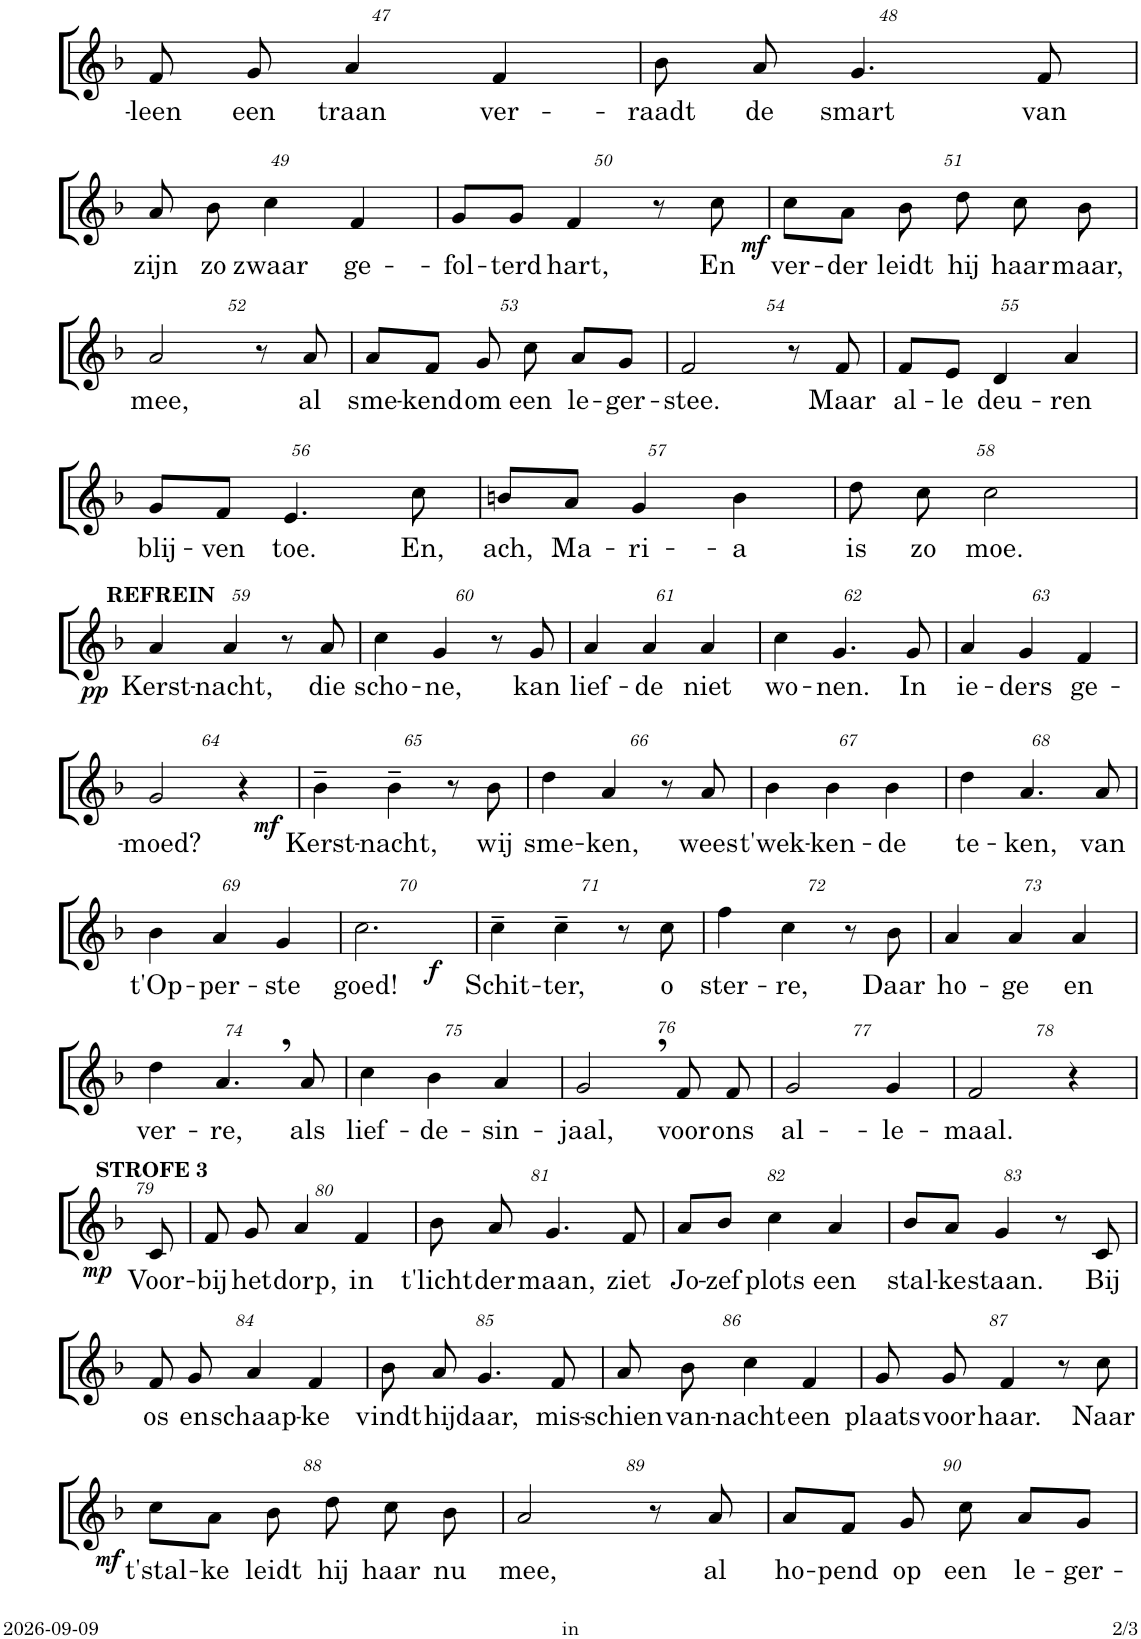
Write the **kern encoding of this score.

**kern	**text	**dynam	**kern	**text	**dynam
*part2	*part2	*part2	*part1	*part1	*part1
*staff2	*staff2	*staff2	*staff1	*staff1	*staff1
*I"Bas	*	*	*I"Soprano	*	*
*I'Bs.	*	*	*I'S.	*	*
!!LO:PB:g=z
*clefF4	*	*	*clefG2	*	*
*k[b-]	*	*	*k[b-]	*	*
*M3/4	*	*	*M3/4	*	*
=47	=47	=47	=47	=47	=47
!	!	!	!	!LO:LY:b	!
8F\L	-leen	.	8f/	-leen	.
!	!	!	!	!LO:LY:b	!
8G\J	een	.	8g/	een	.
!	!	!	!	!LO:LY:b	!
4A	traan	.	4a/	traan	.
!	!	!	!	!LO:LY:b	!
4F	ver-	.	4f/	ver-	.
=48	=48	=48	=48	=48	=48
!	!	!	!	!LO:LY:b	!
8B-\L	-raadt	.	8b-\	-raadt	.
!	!	!	!	!LO:LY:b	!
8A\J	de	.	8a/	de	.
!	!	!	!	!LO:LY:b	!
4.G	smart	.	4.g/	smart	.
!	!	!	!	!LO:LY:b	!
8F	van	.	8f/	van	.
!!LO:LB:g=z
=49	=49	=49	=49	=49	=49
!	!	!	!	!LO:LY:b	!
8A\L	zijn	.	8a/	zijn	.
!	!	!	!	!LO:LY:b	!
8B-\J	zo	.	8b-\	zo	.
!	!	!	!	!LO:LY:b	!
4c	zwaar	.	4cc\	zwaar	.
!	!	!	!	!LO:LY:b	!
4F	ge-	.	4f/	ge-	.
=50	=50	=50	=50	=50	=50
!	!	!	!	!LO:LY:b	!
8G\L	-fol-	.	8g/L	-fol-	.
!	!	!	!	!LO:LY:b	!
8G\J	-terd	.	8g/J	-terd	.
!	!	!	!	!LO:LY:b	!
4F	hart,	.	4f/	hart,	.
8r	.	.	8r	.	.
!	!	!	!	!LO:LY:b	!
8c	En	.	8cc\	En	.
=51	=51	=51	=51	=51	=51
!	!	!LO:DY:b	!	!LO:LY:b	!LO:DY:b
8c\L	ver-	mf	8cc\L	ver-	mf
!	!	!	!	!LO:LY:b	!
8A\J	-der	.	8a\J	-der	.
!	!	!	!	!LO:LY:b	!
8B-\L	leidt	.	8b-\	leidt	.
!	!	!	!	!LO:LY:b	!
8d\J	hij	.	8dd\	hij	.
!	!	!	!	!LO:LY:b	!
8c\L	haar	.	8cc\	haar	.
!	!	!	!	!LO:LY:b	!
8B-\J	maar,	.	8b-\	maar,	.
!!LO:LB:g=z
=52	=52	=52	=52	=52	=52
!	!	!	!	!LO:LY:b	!
2A	mee,	.	2a/	mee,	.
8r	.	.	8r	.	.
!	!	!	!	!LO:LY:b	!
8A	al	.	8a/	al	.
=53	=53	=53	=53	=53	=53
!	!	!	!	!LO:LY:b	!
8A\L	sme-	.	8a/L	sme-	.
!	!	!	!	!LO:LY:b	!
8F\J	-kend	.	8f/J	-kend	.
!	!	!	!	!LO:LY:b	!
8G\L	om	.	8g/	om	.
!	!	!	!	!LO:LY:b	!
8c\J	een	.	8cc\	een	.
!	!	!	!	!LO:LY:b	!
8A\L	le-	.	8a/L	le-	.
!	!	!	!	!LO:LY:b	!
8G\J	-ger-	.	8g/J	-ger-	.
=54	=54	=54	=54	=54	=54
!	!	!	!	!LO:LY:b	!
2F	-stee.	.	2f/	-stee.	.
8r	.	.	8r	.	.
!	!	!	!	!LO:LY:b	!
8F	Maar	.	8f/	Maar	.
=55	=55	=55	=55	=55	=55
!	!	!	!	!LO:LY:b	!
8F\L	al-	.	8f/L	al-	.
!	!	!	!	!LO:LY:b	!
8E\J	-le	.	8e/J	-le	.
!	!	!	!	!LO:LY:b	!
4D	deu-	.	4d/	deu-	.
!	!	!	!	!LO:LY:b	!
4A	-ren	.	4a/	-ren	.
!!LO:LB:g=z
=56	=56	=56	=56	=56	=56
!	!	!	!	!LO:LY:b	!
8G\L	blij-	.	8g/L	blij-	.
!	!	!	!	!LO:LY:b	!
8F\J	-ven	.	8f/J	-ven	.
!	!	!	!	!LO:LY:b	!
4.E	toe.	.	4.e/	toe.	.
!	!	!	!	!LO:LY:b	!
8c	En,	.	8cc\	En,	.
=57	=57	=57	=57	=57	=57
!	!	!	!	!LO:LY:b	!
8c-X\L	ach,	.	8bn/L	ach,	.
!	!	!	!	!LO:LY:b	!
8A\J	Ma-	.	8a/J	Ma-	.
!	!	!	!	!LO:LY:b	!
4G	-ri-	.	4g/	-ri-	.
!	!	!	!	!LO:LY:b	!
4c-	-a	.	4b\	-a	.
=58	=58	=58	=58	=58	=58
!	!	!	!	!LO:LY:b	!
8d\L	is	.	8dd\	is	.
!	!	!	!	!LO:LY:b	!
8c\J	zo	.	8cc\	zo	.
!	!	!	!	!LO:LY:b	!
2c	moe.	.	2cc\	moe.	.
!!LO:LB:g=z
=59	=59	=59	=59	=59	=59
!	!	!	!LO:TX:a:B:t=REFREIN	!	!
!	!	!LO:DY:b	!	!LO:LY:b	!LO:DY:b
4A	Kerst-	pp	4a/	Kerst-	pp
!	!	!	!	!LO:LY:b	!
4A	-nacht,	.	4a/	-nacht,	.
8r	.	.	8r	.	.
!	!	!	!	!LO:LY:b	!
8A	die	.	8a/	die	.
=60	=60	=60	=60	=60	=60
!	!	!	!	!LO:LY:b	!
4c	scho-	.	4cc\	scho-	.
!	!	!	!	!LO:LY:b	!
4G	-ne,	.	4g/	-ne,	.
8r	.	.	8r	.	.
!	!	!	!	!LO:LY:b	!
8G	kan	.	8g/	kan	.
=61	=61	=61	=61	=61	=61
!	!	!	!	!LO:LY:b	!
4A	lief-	.	4a/	lief-	.
!	!	!	!	!LO:LY:b	!
4A	-de	.	4a/	-de	.
!	!	!	!	!LO:LY:b	!
4A	niet	.	4a/	niet	.
=62	=62	=62	=62	=62	=62
!	!	!	!	!LO:LY:b	!
4c	wo-	.	4cc\	wo-	.
!	!	!	!	!LO:LY:b	!
4.G	-nen.	.	4.g/	-nen.	.
!	!	!	!	!LO:LY:b	!
8G	In	.	8g/	In	.
=63	=63	=63	=63	=63	=63
!	!	!	!	!LO:LY:b	!
4A	ie-	.	4a/	ie-	.
!	!	!	!	!LO:LY:b	!
4G	-ders	.	4g/	-ders	.
!	!	!	!	!LO:LY:b	!
4F	ge-	.	4f/	ge-	.
!!LO:LB:g=z
=64	=64	=64	=64	=64	=64
!	!	!	!	!LO:LY:b	!
2G	-moed?	.	2g/	-moed?	.
4r	.	.	4r	.	.
=65	=65	=65	=65	=65	=65
!	!	!LO:DY:b	!	!LO:LY:b	!LO:DY:b
4B-~	Kerst-	mf	4b-~\	Kerst-	mf
!	!	!	!	!LO:LY:b	!
4B-~	-nacht,	.	4b-~\	-nacht,	.
8r	.	.	8r	.	.
!	!	!	!	!LO:LY:b	!
8B-	wij	.	8b-\	wij	.
=66	=66	=66	=66	=66	=66
!	!	!	!	!LO:LY:b	!
4d	sme-	.	4dd\	sme-	.
!	!	!	!	!LO:LY:b	!
4A	-ken,	.	4a/	-ken,	.
8r	.	.	8r	.	.
!	!	!	!	!LO:LY:b	!
8A	wees	.	8a/	wees	.
=67	=67	=67	=67	=67	=67
!	!	!	!	!LO:LY:b	!
4B-	t'wek-	.	4b-\	t'wek-	.
!	!	!	!	!LO:LY:b	!
4B-	-ken-	.	4b-\	-ken-	.
!	!	!	!	!LO:LY:b	!
4B-	-de	.	4b-\	-de	.
=68	=68	=68	=68	=68	=68
!	!	!	!	!LO:LY:b	!
4d	te-	.	4dd\	te-	.
!	!	!	!	!LO:LY:b	!
4.A	-ken,	.	4.a/	-ken,	.
!	!	!	!	!LO:LY:b	!
8A	van	.	8a/	van	.
!!LO:LB:g=z
=69	=69	=69	=69	=69	=69
!	!	!	!	!LO:LY:b	!
4B-	t'Op-	.	4b-\	t'Op-	.
!	!	!	!	!LO:LY:b	!
4A	-per-	.	4a/	-per-	.
!	!	!	!	!LO:LY:b	!
4G	-ste	.	4g/	-ste	.
=70	=70	=70	=70	=70	=70
!	!	!	!	!LO:LY:b	!
2.c	goed!	.	2.cc\	goed!	.
=71	=71	=71	=71	=71	=71
!	!	!LO:DY:b	!	!LO:LY:b	!LO:DY:b
4c~	Schit-	f	4cc~\	Schit-	f
!	!	!	!	!LO:LY:b	!
4c~	-ter,	.	4cc~\	-ter,	.
8r	.	.	8r	.	.
!	!	!	!	!LO:LY:b	!
8c	o	.	8cc\	o	.
=72	=72	=72	=72	=72	=72
!	!	!	!	!LO:LY:b	!
4f	ster-	.	4ff\	ster-	.
!	!	!	!	!LO:LY:b	!
4c	-re,	.	4cc\	-re,	.
8r	.	.	8r	.	.
!	!	!	!	!LO:LY:b	!
8B-	Daar	.	8b-\	Daar	.
=73	=73	=73	=73	=73	=73
!	!	!	!	!LO:LY:b	!
4A	ho-	.	4a/	ho-	.
!	!	!	!	!LO:LY:b	!
4A	-ge	.	4a/	-ge	.
!	!	!	!	!LO:LY:b	!
4A	en	.	4a/	en	.
!!LO:LB:g=z
=74	=74	=74	=74	=74	=74
!	!	!	!	!LO:LY:b	!
4d	ver-	.	4dd\	ver-	.
!	!	!	!	!LO:LY:b	!
4.A,	-re,	.	4.a,/	-re,	.
!	!	!	!	!LO:LY:b	!
8A	als	.	8a/	als	.
=75	=75	=75	=75	=75	=75
!	!	!	!	!LO:LY:b	!
4c	lief-	.	4cc\	lief-	.
!	!	!	!	!LO:LY:b	!
4B-	-de-	.	4b-\	-de-	.
!	!	!	!	!LO:LY:b	!
4A	-sin-	.	4a/	-sin-	.
=76	=76	=76	=76	=76	=76
!	!	!	!	!LO:LY:b	!
2G,	-jaal,	.	2g,/	-jaal,	.
!	!	!	!	!LO:LY:b	!
8F\L	voor	.	8f/	voor	.
!	!	!	!	!LO:LY:b	!
8F\J	ons	.	8f/	ons	.
=77	=77	=77	=77	=77	=77
!	!	!	!	!LO:LY:b	!
2G	al-	.	2g/	al-	.
!	!	!	!	!LO:LY:b	!
4G	-le-	.	4g/	-le-	.
=78	=78	=78	=78	=78	=78
!	!	!	!	!LO:LY:b	!
2F	-maal.	.	2f/	-maal.	.
4r	.	.	4r	.	.
!!LO:LB:g=z
=79	=79	=79	=79	=79	=79
!	!	!	!LO:TX:a:B:t=STROFE 3	!	!
!	!	!LO:DY:b	!	!LO:LY:b	!LO:DY:b
8C	Voor-	mp	8c/	Voor-	mp
=80	=80	=80	=80	=80	=80
!	!	!	!	!LO:LY:b	!
8F\L	-bij	.	8f/	-bij	.
!	!	!	!	!LO:LY:b	!
8G\J	het	.	8g/	het	.
!	!	!	!	!LO:LY:b	!
4A	dorp,	.	4a/	dorp,	.
!	!	!	!	!LO:LY:b	!
4F	in	.	4f/	in	.
=81	=81	=81	=81	=81	=81
!	!	!	!	!LO:LY:b	!
8B-\L	t'licht	.	8b-\	t'licht	.
!	!	!	!	!LO:LY:b	!
8A\J	der	.	8a/	der	.
!	!	!	!	!LO:LY:b	!
4.G	maan,	.	4.g/	maan,	.
!	!	!	!	!LO:LY:b	!
8F	ziet	.	8f/	ziet	.
=82	=82	=82	=82	=82	=82
!	!	!	!	!LO:LY:b	!
8A\L	Jo-	.	8a/L	Jo-	.
!	!	!	!	!LO:LY:b	!
8B-\J	-zef	.	8b-/J	-zef	.
!	!	!	!	!LO:LY:b	!
4c	plots	.	4cc\	plots	.
!	!	!	!	!LO:LY:b	!
4A	een	.	4a/	een	.
=83	=83	=83	=83	=83	=83
!	!	!	!	!LO:LY:b	!
8B-\L	stal-	.	8b-/L	stal-	.
!	!	!	!	!LO:LY:b	!
8A\J	-ke	.	8a/J	-ke	.
!	!	!	!	!LO:LY:b	!
4G	staan.	.	4g/	staan.	.
8r	.	.	8r	.	.
!	!	!	!	!LO:LY:b	!
8C	Bij	.	8c/	Bij	.
!!LO:LB:g=z
=84	=84	=84	=84	=84	=84
!	!	!	!	!LO:LY:b	!
8F\L	os	.	8f/	os	.
!	!	!	!	!LO:LY:b	!
8G\J	en	.	8g/	en	.
!	!	!	!	!LO:LY:b	!
4A	schaap-	.	4a/	schaap-	.
!	!	!	!	!LO:LY:b	!
4F	-ke	.	4f/	-ke	.
=85	=85	=85	=85	=85	=85
!	!	!	!	!LO:LY:b	!
8B-\L	vindt	.	8b-\	vindt	.
!	!	!	!	!LO:LY:b	!
8A\J	hij	.	8a/	hij	.
!	!	!	!	!LO:LY:b	!
4.G	daar,	.	4.g/	daar,	.
!	!	!	!	!LO:LY:b	!
8F	mis-	.	8f/	mis-	.
=86	=86	=86	=86	=86	=86
!	!	!	!	!LO:LY:b	!
8A\L	-schien	.	8a/	-schien	.
!	!	!	!	!LO:LY:b	!
8B-\J	van-	.	8b-\	van-	.
!	!	!	!	!LO:LY:b	!
4c	-nacht	.	4cc\	-nacht	.
!	!	!	!	!LO:LY:b	!
4F	een	.	4f/	een	.
=87	=87	=87	=87	=87	=87
!	!	!	!	!LO:LY:b	!
8G\L	plaats	.	8g/	plaats	.
!	!	!	!	!LO:LY:b	!
8G\J	voor	.	8g/	voor	.
!	!	!	!	!LO:LY:b	!
4F	haar.	.	4f/	haar.	.
8r	.	.	8r	.	.
!	!	!	!	!LO:LY:b	!
8c	Naar	.	8cc\	Naar	.
!!LO:LB:g=z
=88	=88	=88	=88	=88	=88
!	!	!LO:DY:b	!	!LO:LY:b	!LO:DY:b
8c\L	t'stal-	mf	8cc\L	t'stal-	mf
!	!	!	!	!LO:LY:b	!
8A\J	-ke	.	8a\J	-ke	.
!	!	!	!	!LO:LY:b	!
8B-\L	leidt	.	8b-\	leidt	.
!	!	!	!	!LO:LY:b	!
8d\J	hij	.	8dd\	hij	.
!	!	!	!	!LO:LY:b	!
8c\L	haar	.	8cc\	haar	.
!	!	!	!	!LO:LY:b	!
8B-\J	nu	.	8b-\	nu	.
=89	=89	=89	=89	=89	=89
!	!	!	!	!LO:LY:b	!
2A	mee,	.	2a/	mee,	.
8r	.	.	8r	.	.
!	!	!	!	!LO:LY:b	!
8A	al	.	8a/	al	.
=90	=90	=90	=90	=90	=90
!	!	!	!	!LO:LY:b	!
8A\L	ho-	.	8a/L	ho-	.
!	!	!	!	!LO:LY:b	!
8F\J	-pend	.	8f/J	-pend	.
!	!	!	!	!LO:LY:b	!
8G\L	op	.	8g/	op	.
!	!	!	!	!LO:LY:b	!
8c\J	een	.	8cc\	een	.
!	!	!	!	!LO:LY:b	!
8A\L	le-	.	8a/L	le-	.
!	!	!	!	!LO:LY:b	!
8G\J	-ger-	.	8g/J	-ger-	.
=	=	=	=	=	=
*-	*-	*-	*-	*-	*-
